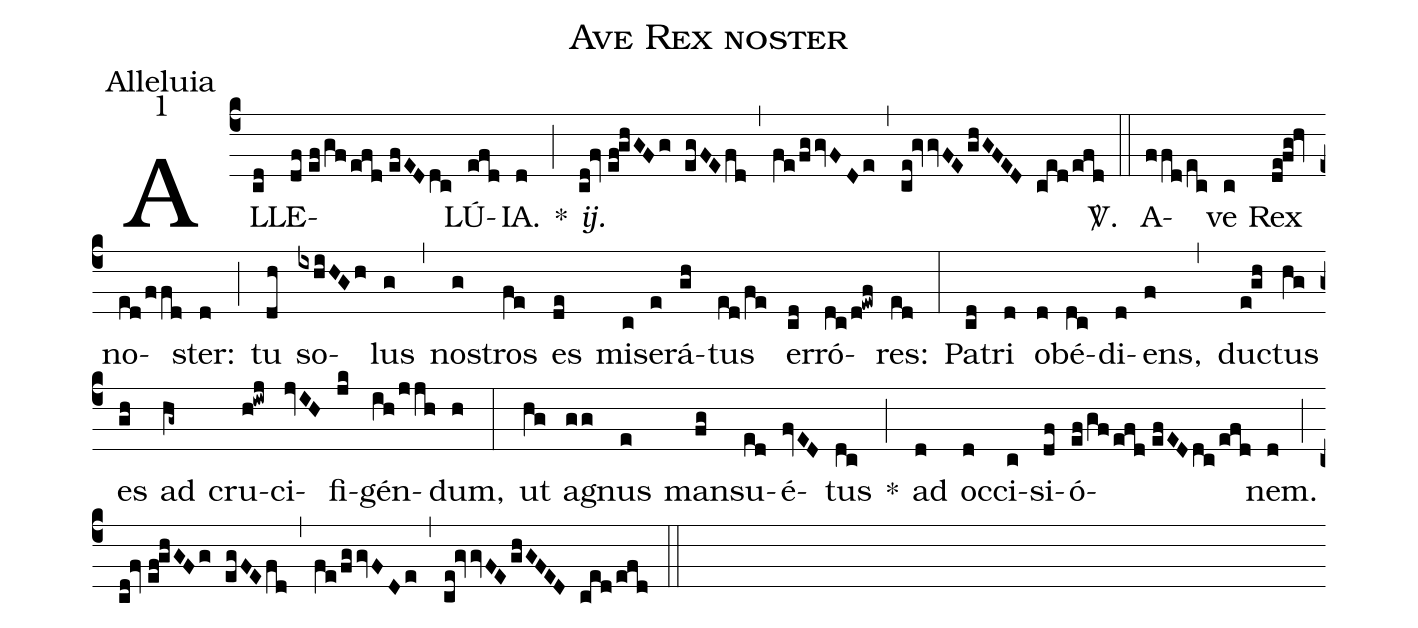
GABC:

name:Ave Rex noster;
office-part:Alleluia;
mode:1;
%%
(c4) AL(cd)LE(df//ef/gf/efd//efEDdc)LÚ(efd)IA.(d) *(;) <i>ij.</i>(cd!fv//ef!ghGFg egFEfd) (,) (fe/fggvFDe) (,) (ce!gvvFEghGFED ced/efd) <sp>V/</sp>.(::) A(ffd/ec)ve(c) Rex(de!fg!hv) no(ed/ffd)ster:(d) (;) tu(dh) so(ixhiHGh)lus(g) (,) no(g)stros(fe) es(de) mi(c)se(e)rá(gh)tus(ed/fe) er(cd)ró(dc/d!ewf)res:(ed) (:) Pa(cd)tri(d) o(d)bé(dc)di(d)ens,(f) (,) du(e!gh)ctus(hg) es(gh) ad(hg~) cru(h!iwj)ci(jvIH)fi(jk)gén(ih/jjh)dum,(h) (:) ut(hg) a(gg)gnus(e) man(fg)su(ed)é(fvED)tus(dc) *(;) ad(d) oc(d)ci(c)si(df)ó(ef/gf/efd//efEDdc/efd)nem.(d) (;) (cd!fv//ef!ghGFg egFEfd) (,) (fe/fggvFDe) (,) (ce!gvvFEghGFED ced/efd) (::)
